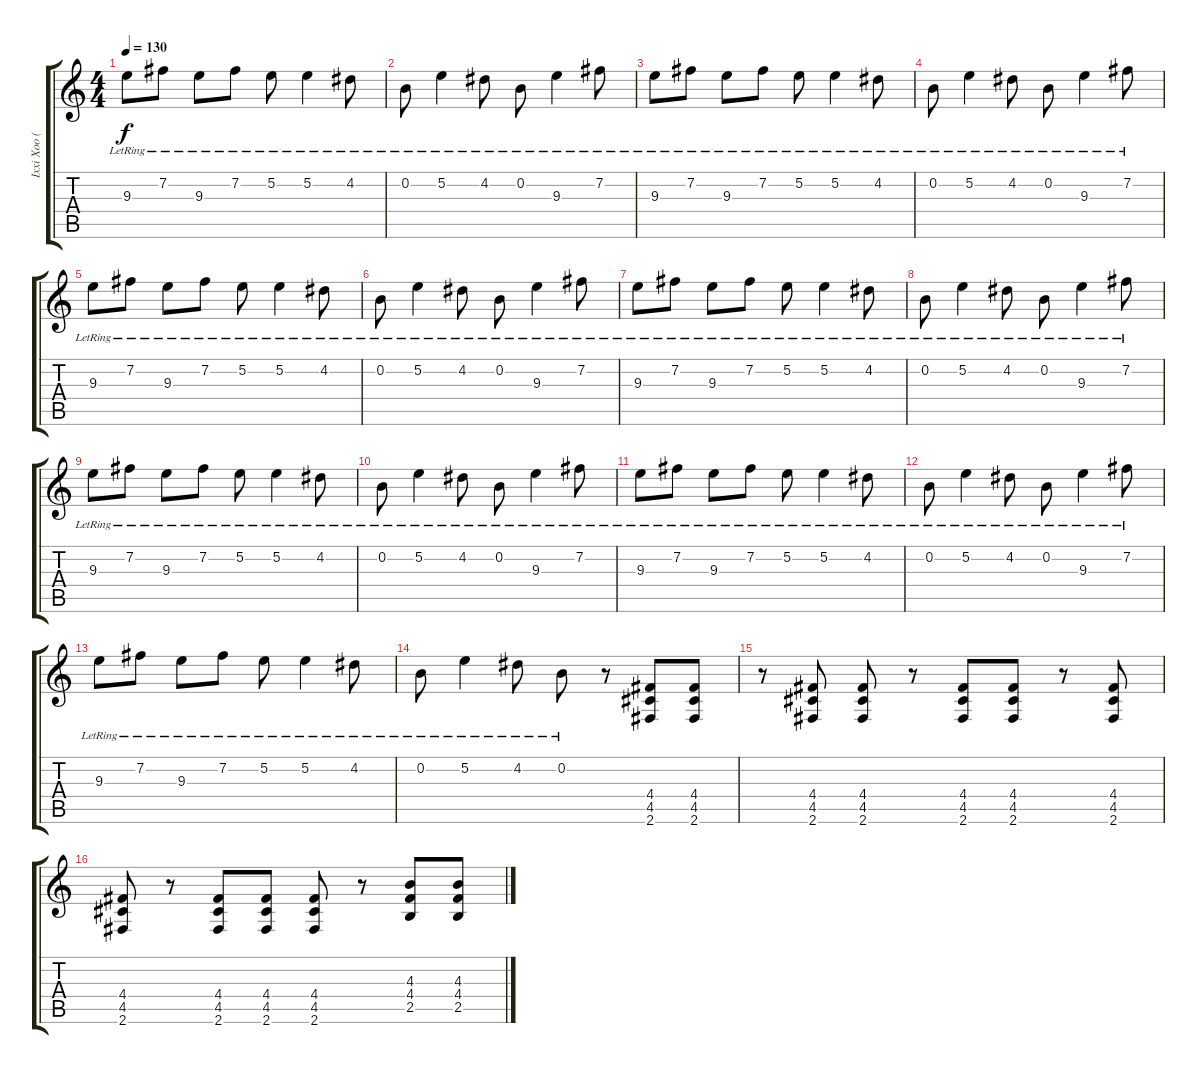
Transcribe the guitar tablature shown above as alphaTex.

\track ("Ixxi Xoo (guitarra)" "Ixxi Xoo (") {instrument electricguitarjazz}
\staff {score tabs}
\tuning (E4 B3 G3 D3 A2 E2) {hide}
\ts (4 4)
\tempo 130
\clef g2
\ks c
9.3{lr}.8{dy f} 7.2{lr}.8 9.3{lr}.8 7.2{lr}.8 5.2{lr}.8 5.2{lr}.4 4.2{lr}.8 |
0.2{lr}.8 5.2{lr}.4 4.2{lr}.8 0.2{lr}.8 9.3{lr}.4 7.2{lr}.8 |
9.3{lr}.8 7.2{lr}.8 9.3{lr}.8 7.2{lr}.8 5.2{lr}.8 5.2{lr}.4 4.2{lr}.8 |
0.2{lr}.8 5.2{lr}.4 4.2{lr}.8 0.2{lr}.8 9.3{lr}.4 7.2{lr}.8 |
9.3{lr}.8 7.2{lr}.8 9.3{lr}.8 7.2{lr}.8 5.2{lr}.8 5.2{lr}.4 4.2{lr}.8 |
0.2{lr}.8 5.2{lr}.4 4.2{lr}.8 0.2{lr}.8 9.3{lr}.4 7.2{lr}.8 |
9.3{lr}.8 7.2{lr}.8 9.3{lr}.8 7.2{lr}.8 5.2{lr}.8 5.2{lr}.4 4.2{lr}.8 |
0.2{lr}.8 5.2{lr}.4 4.2{lr}.8 0.2{lr}.8 9.3{lr}.4 7.2{lr}.8 |
9.3{lr}.8 7.2{lr}.8 9.3{lr}.8 7.2{lr}.8 5.2{lr}.8 5.2{lr}.4 4.2{lr}.8 |
0.2{lr}.8 5.2{lr}.4 4.2{lr}.8 0.2{lr}.8 9.3{lr}.4 7.2{lr}.8 |
9.3{lr}.8 7.2{lr}.8 9.3{lr}.8 7.2{lr}.8 5.2{lr}.8 5.2{lr}.4 4.2{lr}.8 |
0.2{lr}.8 5.2{lr}.4 4.2{lr}.8 0.2{lr}.8 9.3{lr}.4 7.2{lr}.8 |
9.3{lr}.8 7.2{lr}.8 9.3{lr}.8 7.2{lr}.8 5.2{lr}.8 5.2{lr}.4 4.2{lr}.8 |
0.2{lr}.8 5.2{lr}.4 4.2{lr}.8 0.2{lr}.8 r.8 (4.4 4.5 2.6).8{volume 8 instrument overdrivenguitar} (4.4 4.5 2.6).8 |
r.8 (4.4 4.5 2.6).8 (4.4 4.5 2.6).8 r.8 (4.4 4.5 2.6).8 (4.4 4.5 2.6).8 r.8 (4.4 4.5 2.6).8 |
(4.4 4.5 2.6).8 r.8 (4.4 4.5 2.6).8 (4.4 4.5 2.6).8 (4.4 4.5 2.6).8 r.8 (4.3 4.4 2.5).8 (4.3 4.4 2.5).8
